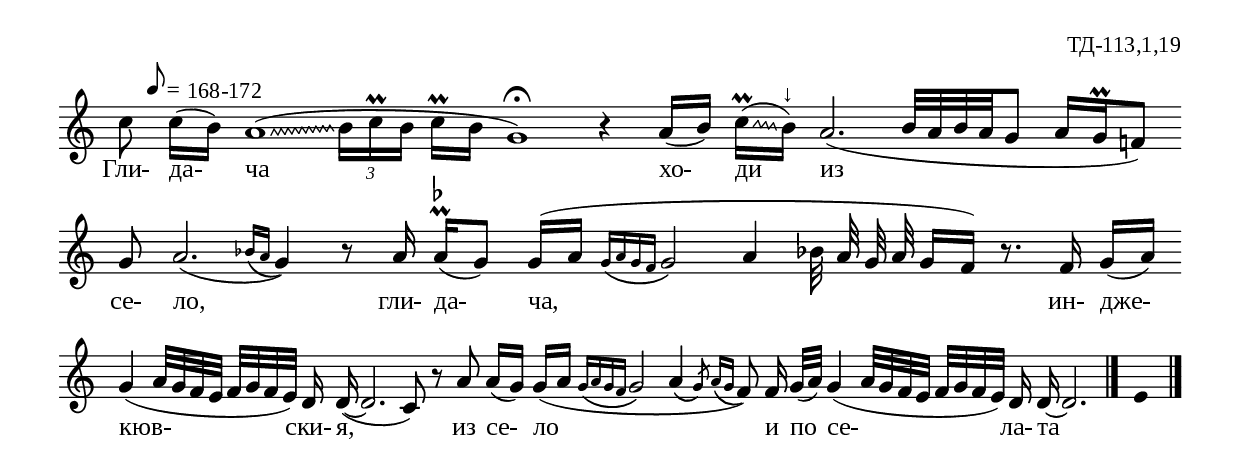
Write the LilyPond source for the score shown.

%{
td_113_1_19
%}

\include "td-preamble.ly"
\include "Rhythm_marks.ly"

\score {
\relative c'' {
%%\tempo 8 = 168
\override Score.RehearsalMark #'self-alignment-X = #LEFT
\once \override Score.RehearsalMark #'X-offset = #8
  \rhythmMarkA \rhyMarkDdot #"168-172"
\cadenzaOn
\override Glissando #'style = #'zigzag
\phrasingSlurDown
c8\noBeam c16[( b]) a1(\glissando \times 2/3 { b16[ c\prall b] } c\prall[ b] g1\fermata) r4
a16[( b]) \noteFi c[(\prall\glissando b^"↓"]) a2.( b32[ a b a g8] a16[ g\prall f!8)]
\bar ""
g8 a2.( \grace { bes16[\( a] } g4\)) r8 a16\noBeam a\prall^\markup{ \flat }[( g8]) 
g16[( a] \grace { g[\( a g f] } g2\) a4 bes!32 a g a] g16[ f]) r8. f16\noBeam g[( a])
\bar ""
g4( a32[ g f e] f[ g f e]) d16\noBeam d~( d2. c8) r8 a'\noBeam a16[( g]) 
g[( a] \grace { g16[\( a g f] } g2\) \afterGrace a4\( { \stdB g8\) \stdE } 
\grace { a16\([ g] } f8\))
\bar ""
f16\noBeam g32[( a]) g4( a32[ g f e] f[ g f e]) d16\noBeam d~ d2.
 \bar "|." 
s4 \fixB e
  \bar "|." 
}
\addlyrics { Гли- да- ча хо- ди из се- ло, гли- да- ча, ин- дже- кюв- ски- я, 
из се- ло и по се- ла- та }
%
\layout {
   \context { 
	    \Staff \remove "Time_signature_engraver" } 
  indent = #0
  line-width = 190\mm
  ragged-right=##f
}
%
\midi { 
	\context {
		\Score tempoWholesPerMinute = #(ly:make-moment 168 8)
		}
	}
}
%
\header{
  opus = "ТД-113,1,19"
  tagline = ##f
}


